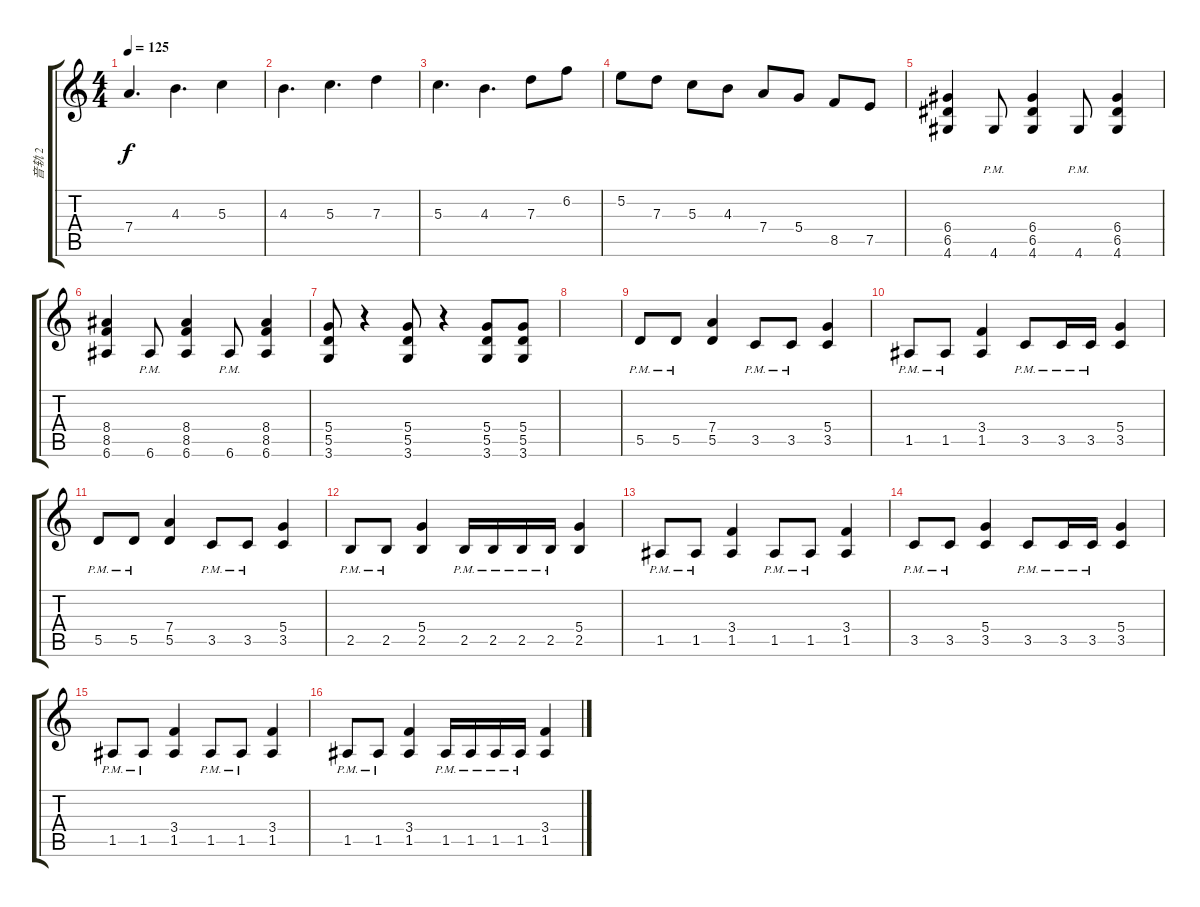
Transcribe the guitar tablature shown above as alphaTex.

\track ("音轨 2" "音轨 2") {instrument distortionguitar}
\staff {score tabs}
\tuning (E4 B3 G3 D3 A2 E2) {hide}
\ts (4 4)
\tempo 125
\clef g2
\ks c
7.4.4{d dy f} 4.3.4{d} 5.3.4 |
4.3.4{d} 5.3.4{d} 7.3.4 |
5.3.4{d} 4.3.4{d} 7.3.8 6.2.8 |
5.2.8 7.3.8 5.3.8 4.3.8 7.4.8 5.4.8 8.5.8 7.5.8 |
(6.4 6.5 4.6).4 4.6{pm}.8 (6.4 6.5 4.6).4 4.6{pm}.8 (6.4 6.5 4.6).4 |
(8.4 8.5 6.6).4 6.6{pm}.8 (8.4 8.5 6.6).4 6.6{pm}.8 (8.4 8.5 6.6).4 |
(5.4 5.5 3.6).8 r.4 (5.4 5.5 3.6).8 r.4 (5.4 5.5 3.6).8 (5.4 5.5 3.6).8 |
|
5.5{pm}.8 5.5{pm}.8 (7.4 5.5).4 3.5{pm}.8 3.5{pm}.8 (5.4 3.5).4 |
1.5{pm}.8 1.5{pm}.8 (3.4 1.5).4 3.5{pm}.8 3.5{pm}.16 3.5{pm}.16 (5.4 3.5).4 |
5.5{pm}.8 5.5{pm}.8 (7.4 5.5).4 3.5{pm}.8 3.5{pm}.8 (5.4 3.5).4 |
2.5{pm}.8 2.5{pm}.8 (5.4 2.5).4 2.5{pm}.16 2.5{pm}.16 2.5{pm}.16 2.5{pm}.16 (5.4 2.5).4 |
1.5{pm}.8 1.5{pm}.8 (3.4 1.5).4 1.5{pm}.8 1.5{pm}.8 (3.4 1.5).4 |
3.5{pm}.8 3.5{pm}.8 (5.4 3.5).4 3.5{pm}.8 3.5{pm}.16 3.5{pm}.16 (5.4 3.5).4 |
1.5{pm}.8 1.5{pm}.8 (3.4 1.5).4 1.5{pm}.8 1.5{pm}.8 (3.4 1.5).4 |
1.5{pm}.8 1.5{pm}.8 (3.4 1.5).4 1.5{pm}.16 1.5{pm}.16 1.5{pm}.16 1.5{pm}.16 (3.4 1.5).4
